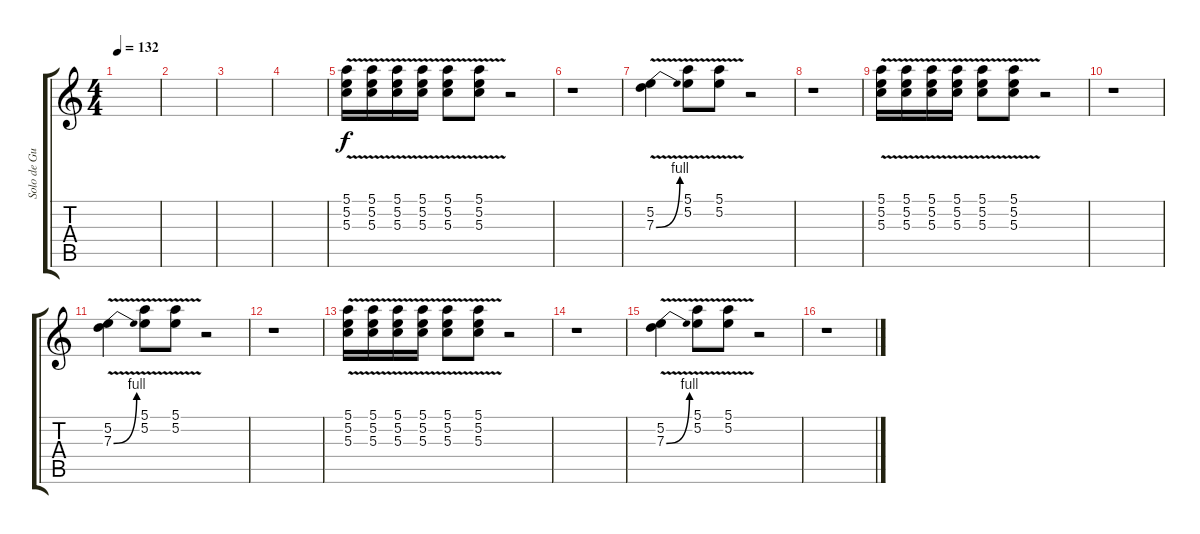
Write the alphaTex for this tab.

\track ("Solo de Guitarra" "Solo de Gu") {instrument overdrivenguitar}
\staff {score tabs}
\tuning (E4 B3 G3 D3 A2 E2) {hide}
\ts (4 4)
\tempo 132
\clef g2
\ks c
|
|
|
|
(5.1{v} 5.2{v} 5.3{v}).16 (5.1{v} 5.2{v} 5.3{v}).16 (5.1{v} 5.2{v} 5.3{v}).16 (5.1{v} 5.2{v} 5.3{v}).16 (5.1{v} 5.2{v} 5.3{v}).8 (5.1{v} 5.2{v} 5.3{v}).8 r.2 |
r.1 |
(5.2{v} 7.3{be (bend 0 0 60 4) v}).4 (5.1{v} 5.2{v}).8 (5.1{v} 5.2{v}).8 r.2 |
r.1 |
(5.1{v} 5.2{v} 5.3{v}).16 (5.1{v} 5.2{v} 5.3{v}).16 (5.1{v} 5.2{v} 5.3{v}).16 (5.1{v} 5.2{v} 5.3{v}).16 (5.1{v} 5.2{v} 5.3{v}).8 (5.1{v} 5.2{v} 5.3{v}).8 r.2 |
r.1 |
(5.2{v} 7.3{be (bend 0 0 60 4) v}).4 (5.1{v} 5.2{v}).8 (5.1{v} 5.2{v}).8 r.2 |
r.1 |
(5.1{v} 5.2{v} 5.3{v}).16 (5.1{v} 5.2{v} 5.3{v}).16 (5.1{v} 5.2{v} 5.3{v}).16 (5.1{v} 5.2{v} 5.3{v}).16 (5.1{v} 5.2{v} 5.3{v}).8 (5.1{v} 5.2{v} 5.3{v}).8 r.2 |
r.1 |
(5.2{v} 7.3{be (bend 0 0 60 4) v}).4 (5.1{v} 5.2{v}).8 (5.1{v} 5.2{v}).8 r.2 |
r.1
